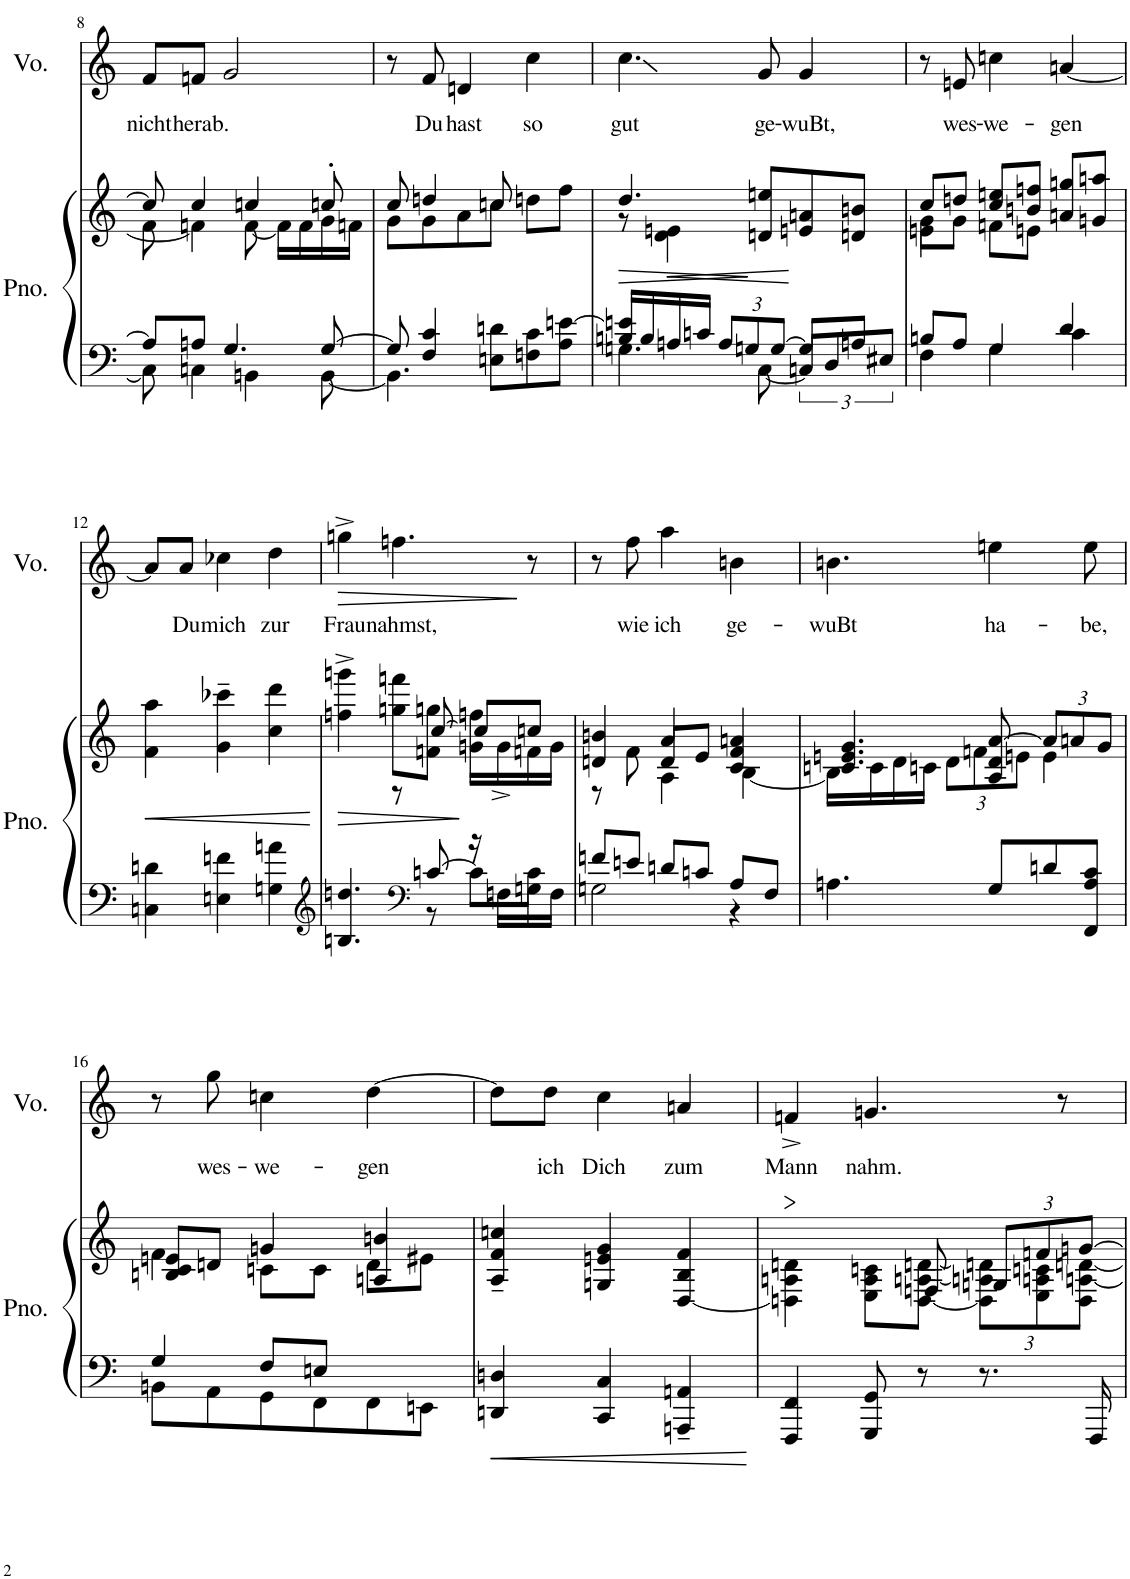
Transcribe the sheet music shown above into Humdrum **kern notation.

**kern	**kern	**dynam	**kern	**text	**dynam
*part2	*part2	*part2	*part1	*part1	*part1
*staff3	*staff2	*staff2/3	*staff1	*staff1	*staff1
*I"Piano	*	*	*I"Voz	*	*
*I'Pno.	*	*	*I'Vo.	*	*
!!LO:PB:g=z
*clefF4	*clefG2	*	*clefG2	*	*
*k[]	*k[]	*	*k[]	*	*
*M3/4	*M3/4	*	*M3/4	*	*
=8	=8	=8	=8	=8	=8
*^	*^	*	*	*	*
!	!	!	!	!	!	!LO:LY:b	!
8A/L]	8C\]	8cc/]	8f\	.	8f/L	nicht	.
!	!	!	!	!	!	!LO:LY:b	!
8An/J	4Cn\	4cc/	4fn\]	.	8fn/J	herab.	.
4.G/	.	.	.	.	2g/	.	.
.	4BBn\	4ccn/	[8f\	.	.	.	.
.	.	.	16f\LL]	.	.	.	.
.	.	.	16f\	.	.	.	.
[8G/	[8BB\	8ccn'/	16g\	.	.	.	.
.	.	.	16fn\JJ	.	.	.	.
=9	=9	=9	=9	=9	=9	=9	=9
8G/]	4.BB\]	8cc/	8g\L	.	8r	.	.
!	!	!	!	!	!	!LO:LY:b	!
4F/ 4c/	.	4ddn/	8g\	.	8f/	Du	.
!	!	!	!	!	!	!LO:LY:b	!
.	.	.	8a\	.	4dn/	hast	.
8En\ 8dn\L	4.ryy	8ccn/	8cc\J	.	.	.	.
!	!	!	!	!	!	!LO:LY:b	!
8Fn\ 8c\	.	8ddn\L	4ryy	.	4cc\	so	.
8A\ [8en\J	.	8ff\J	.	.	.	.	.
=10	=10	=10	=10	=10	=10	=10	=10
*	*^	*	*	*	*	*	*
!	!	!	!	!	!LO:HP:b	!	!LO:LY:b	!
16Bn/ 16en/]LL	4.Gn\	4.ryy	4.dd/	8r	>	4.cc\	gut	.
16B/	.	.	.	.	.	.	.	.
!	!	!	!	!	!LO:HP:b	!	!	!
16An/	.	.	.	4d\ 4en\	<	.	.	.
16cn/JJ	.	.	.	.	.	.	.	.
*Xbrackettup	*	*	*	*	*	*	*	*
12A/L	.	.	.	.	.	.	.	.
12Gn/	.	.	.	.	.	.	.	.
!	!	!	!	!	!	!	!LO:LY:b	!
.	4.ryy	[8C\	8dn/ 8een/L	4.ryy	]	8g/	ge-	.
[12G/J	.	.	.	.	.	.	.	.
*	*	*brackettup	*	*	*	*	*	*
!	!	!	!	!	!	!	!LO:LY:b	!
8G/L]	.	12Cn/L]	8en/ 8an/	.	.	4g/	-wuBt,	.
.	.	12D/	.	.	.	.	.	.
8An/J	.	.	8dn/ 8bn/J	.	.	.	.	.
.	.	12E#X/J	.	.	.	.	.	.
=11	=11	=11	=11	=11	=11	=11	=11	=11
*	*	*	*	*^	*	*	*	*
8Bn/L	4F\	2ryy	8cc/L	8g\L	4en\	.	8r	.	.
!	!	!	!	!	!	!	!	!LO:LY:b	!
8A/J	.	.	8ddn/J	8g\J	.	.	8en/	wes-	.
!	!	!	!	!	!	!	!	!LO:LY:b	!
4G/	4G\	.	8cc/ 8een/L	8fn\L	2ryy	.	4ccn\	-we-	.
.	.	.	8bn/ 8ffn/J	8en\J	.	.	.	.	.
!	!	!	!	!	!	!	!	!LO:LY:b	!
4d/	4ryy	4c\	8an/ 8ggn/L	4ryy	.	.	[4an/	-gen	.
.	.	.	8gn/ 8aan/J	.	.	.	.	.	.
*v	*v	*v	*	*	*	*	*	*	*
*	*v	*v	*v	*	*	*	*
!!LO:LB:g=z
=12	=12	=12	=12	=12	=12
!	!	!LO:HP:b	!	!	!
4Cn\ 4dn\	4f\ 4aa\	<	8a/L]	.	.
!	!	!	!	!LO:LY:b	!
.	.	.	8a/J	Du	.
!	!	!	!	!LO:LY:b	!
4En\ 4fn\	4g\~ 4ccc-X\~	.	4cc-X\	mich	.
!	!	!	!	!LO:LY:b	!
4Gn\ 4an\	4cc\ 4ddd\	.	4dd\	zur	.
.	.	[	.	.	.
=13	=13	=13	=13	=13	=13
*clefG2	*	*	*	*	*
*^	*	*	*	*	*
!	!	!	!LO:HP:b	!	!LO:LY:b	!LO:HP:b
*	*	*^	*	*	*	*
4.Bn/ 4.ddn/	4.ryy	4ffn\^ 4gggn\^	4ryy	>	4ggn^\	Frau	>
!	!	!	!	!	!	!LO:LY:b	!
.	.	8ggn\ 8fffn\L	8r	.	4.ffn\	nahmst,	.
*clefF4	*	*	*	*	*	*	*
[8cn/	8r	8fn\ 8ggn\J	[8cc/	.	.	.	.
16r	8c\L]	16gn\ 16ffn\LL	8cc/L]	[	.	.	.
16Fn\LL	.	16g^\	.	.	.	.	.
16Gn\	8c\J	16fn\	8ccn/J	.	8r	.	]
16F\JJ	.	16g\JJ	.	.	.	.	.
=14	=14	=14	=14	=14	=14	=14	=14
*	*	*	*^	*	*	*	*
8fn/L	2Gn\	4dn/ 4bn/	4ryy	8r	.	8r	.	.
!	!	!	!	!	!	!	!LO:LY:b	!
8en/J	.	.	.	8f\	.	8ff\	wie	.
!	!	!	!	!	!	!	!LO:LY:b	!
8dn/L	.	4a/	8d/L	4A\	.	4aa\	ich	.
8cn/J	.	.	8e/J	.	.	.	.	.
!	!	!	!	!	!	!	!LO:LY:b	!
8A/L	4r	4c/ 4f/ 4an/	4ryy	[4B\	.	4bn\	ge-	.
8F/J	.	.	.	.	.	.	.	.
*v	*v	*	*	*	*	*	*	*
*	*	*v	*v	*	*	*	*
=15	=15	=15	=15	=15	=15	=15
!	!	!	!	!	!LO:LY:b	!
4.An\	4.cn/ 4.en/ 4.g/	16B\LL]	.	4.bn\	-wuBt	.
.	.	16c\	.	.	.	.
.	.	16d\	.	.	.	.
.	.	16cn\JJ	.	.	.	.
*	*	*Xbrackettup	*	*	*	*
.	.	12d\L	.	.	.	.
.	.	12fn\	.	.	.	.
!	!	!	!	!	!LO:LY:b	!
8G/L	8A/ 8d/ [8a/	.	.	4een\	ha-	.
.	.	12en\J	.	.	.	.
8dn/	12a/L]	4e\	.	.	.	.
.	12an/	.	.	.	.	.
!	!	!	!	!	!LO:LY:b	!
8FF/ 8A/ 8c/J	.	.	.	8ee\	-be,	.
.	12g/J	.	.	.	.	.
!!LO:LB:g=z
=16	=16	=16	=16	=16	=16	=16
*^	*	*	*	*	*	*
4G/	8BBn\L	4f\	8Bn/ 8c/ 8en/L	.	8r	.	.
!	!	!	!	!	!	!LO:LY:b	!
.	8AA\	.	8dn/J	.	8gg\	wes-	.
!	!	!	!	!	!	!LO:LY:b	!
8F/L	8GG\	4gn/	8cn\L	.	4ccn\	-we-	.
8En/J	8FF\	.	8c\J	.	.	.	.
!	!	!	!	!	!	!LO:LY:b	!
4ryy	8FF\	4An/ 4bn/	8d\L	.	[4dd\	-gen	.
.	8EEn\J	.	8e#X\J	.	.	.	.
=17	=17	=17	=17	=17	=17	=17	=17
!	!	!	!	!LO:HP:b=2	!	!	!
*v	*v	*	*	*	*	*	*
*	*v	*v	*	*	*	*
4DDn/ 4Dn/	4A/~ 4f/~ 4ccn/~	<	8dd\L]	.	.
!	!	!	!	!LO:LY:b	!
.	.	.	8dd\J	ich	.
!	!	!	!	!LO:LY:b	!
4CC/ 4C/	4Gn/ 4en/ 4g/	.	4cc\	Dich	.
!	!	!	!	!LO:LY:b	!
4AAAn/~ 4AAn/~	[4D/ 4B/ 4f/	.	4an/	zum	.
.	.	]	.	.	.
=18	=18	=18	=18	=18	=18
*	*^	*	*	*	*
!	!	!	!	!	!LO:LY:b	!
4FFF/ 4FF/	4An\ 4dn\	4Dn\]	.	4fn^/	Mann	.
!	!	!	!	!	!LO:LY:b	!
8GGG/ 8GG/	8E\ 8A\ 8cn\L	8ryy	.	4.gn/	nahm.	.
8r	[8D\ [8An\ [8dn\J	8Fn/	[	.	.	.
8.r	12D\] 12An\] 12dn\]L	12Gn/L	.	.	.	.
.	12E\ 12An\ 12cn\	12fn/	.	.	.	.
.	.	.	.	8r	.	.
.	12D\ [12An\ [12dn\J	[12gn/J	.	.	.	.
16FFF/	.	.	.	.	.	.
*	*v	*v	*	*	*	*
=	=	=	=	=	=
*-	*-	*-	*-	*-	*-
